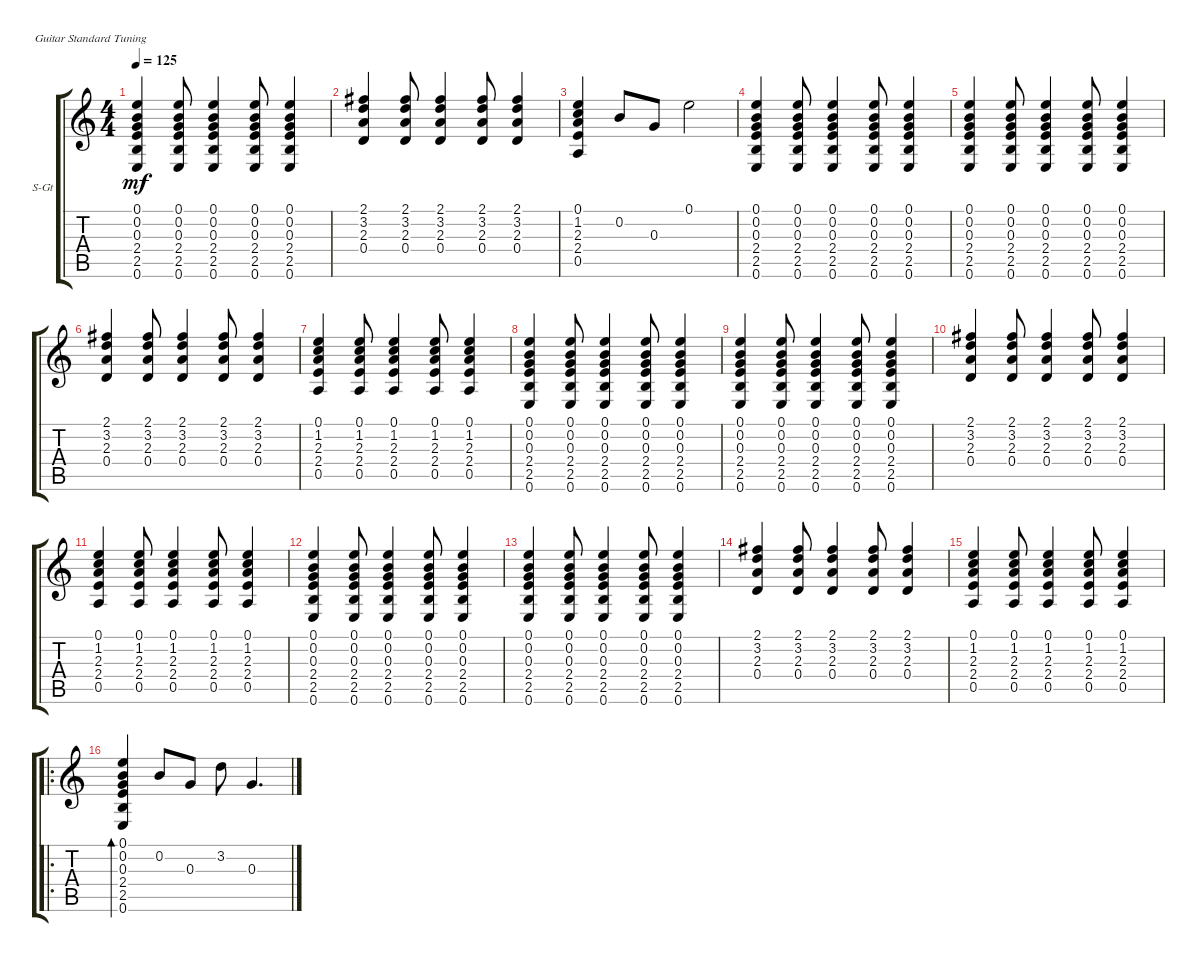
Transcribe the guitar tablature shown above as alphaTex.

\defaultSystemsLayout 4
\bracketExtendMode groupsimilarinstruments
\firstSystemTrackNameOrientation horizontal
\otherSystemsTrackNameOrientation horizontal
\track ("Rythm" "S-Gt") {instrument acousticguitarsteel}
\staff {score tabs}
\tuning (E4 B3 G3 D3 A2 E2)
\ts (4 4)
\tempo 125
\clef g2
\ks c
(0.1 0.2 0.3 2.4 2.5 0.6).4{dy mf} (0.1 0.2 0.3 2.4 2.5 0.6).8 (0.1 0.2 0.3 2.4 2.5 0.6).4 (0.1 0.2 0.3 2.4 2.5 0.6).8 (0.1 0.2 0.3 2.4 2.5 0.6).4 |
(2.1 3.2 2.3 0.4).4 (2.1 3.2 2.3 0.4).8 (2.1 3.2 2.3 0.4).4 (2.1 3.2 2.3 0.4).8 (2.1 3.2 2.3 0.4).4 |
(0.1 1.2 2.3 2.4 0.5).4 0.2.8 0.3.8 0.1.2 |
(0.1 0.2 0.3 2.4 2.5 0.6).4 (0.1 0.2 0.3 2.4 2.5 0.6).8 (0.1 0.2 0.3 2.4 2.5 0.6).4 (0.1 0.2 0.3 2.4 2.5 0.6).8 (0.1 0.2 0.3 2.4 2.5 0.6).4 |
(0.1 0.2 0.3 2.4 2.5 0.6).4 (0.1 0.2 0.3 2.4 2.5 0.6).8 (0.1 0.2 0.3 2.4 2.5 0.6).4 (0.1 0.2 0.3 2.4 2.5 0.6).8 (0.1 0.2 0.3 2.4 2.5 0.6).4 |
(2.1 3.2 2.3 0.4).4 (2.1 3.2 2.3 0.4).8 (2.1 3.2 2.3 0.4).4 (2.1 3.2 2.3 0.4).8 (2.1 3.2 2.3 0.4).4 |
(0.1 1.2 2.3 2.4 0.5).4 (0.1 1.2 2.3 2.4 0.5).8 (0.1 1.2 2.3 2.4 0.5).4 (0.1 1.2 2.3 2.4 0.5).8 (0.1 1.2 2.3 2.4 0.5).4 |
(0.1 0.2 0.3 2.4 2.5 0.6).4 (0.1 0.2 0.3 2.4 2.5 0.6).8 (0.1 0.2 0.3 2.4 2.5 0.6).4 (0.1 0.2 0.3 2.4 2.5 0.6).8 (0.1 0.2 0.3 2.4 2.5 0.6).4 |
(0.1 0.2 0.3 2.4 2.5 0.6).4 (0.1 0.2 0.3 2.4 2.5 0.6).8 (0.1 0.2 0.3 2.4 2.5 0.6).4 (0.1 0.2 0.3 2.4 2.5 0.6).8 (0.1 0.2 0.3 2.4 2.5 0.6).4 |
(2.1 3.2 2.3 0.4).4 (2.1 3.2 2.3 0.4).8 (2.1 3.2 2.3 0.4).4 (2.1 3.2 2.3 0.4).8 (2.1 3.2 2.3 0.4).4 |
(0.1 1.2 2.3 2.4 0.5).4 (0.1 1.2 2.3 2.4 0.5).8 (0.1 1.2 2.3 2.4 0.5).4 (0.1 1.2 2.3 2.4 0.5).8 (0.1 1.2 2.3 2.4 0.5).4 |
(0.1 0.2 0.3 2.4 2.5 0.6).4 (0.1 0.2 0.3 2.4 2.5 0.6).8 (0.1 0.2 0.3 2.4 2.5 0.6).4 (0.1 0.2 0.3 2.4 2.5 0.6).8 (0.1 0.2 0.3 2.4 2.5 0.6).4 |
(0.1 0.2 0.3 2.4 2.5 0.6).4 (0.1 0.2 0.3 2.4 2.5 0.6).8 (0.1 0.2 0.3 2.4 2.5 0.6).4 (0.1 0.2 0.3 2.4 2.5 0.6).8 (0.1 0.2 0.3 2.4 2.5 0.6).4 |
(2.1 3.2 2.3 0.4).4 (2.1 3.2 2.3 0.4).8 (2.1 3.2 2.3 0.4).4 (2.1 3.2 2.3 0.4).8 (2.1 3.2 2.3 0.4).4 |
(0.1 1.2 2.3 2.4 0.5).4 (0.1 1.2 2.3 2.4 0.5).8 (0.1 1.2 2.3 2.4 0.5).4 (0.1 1.2 2.3 2.4 0.5).8 (0.1 1.2 2.3 2.4 0.5).4 |
\ro
(0.1 0.2 0.3 2.4 2.5 0.6).4{bd 330} 0.2.8 0.3.8 3.2.8 0.3.4{d}
